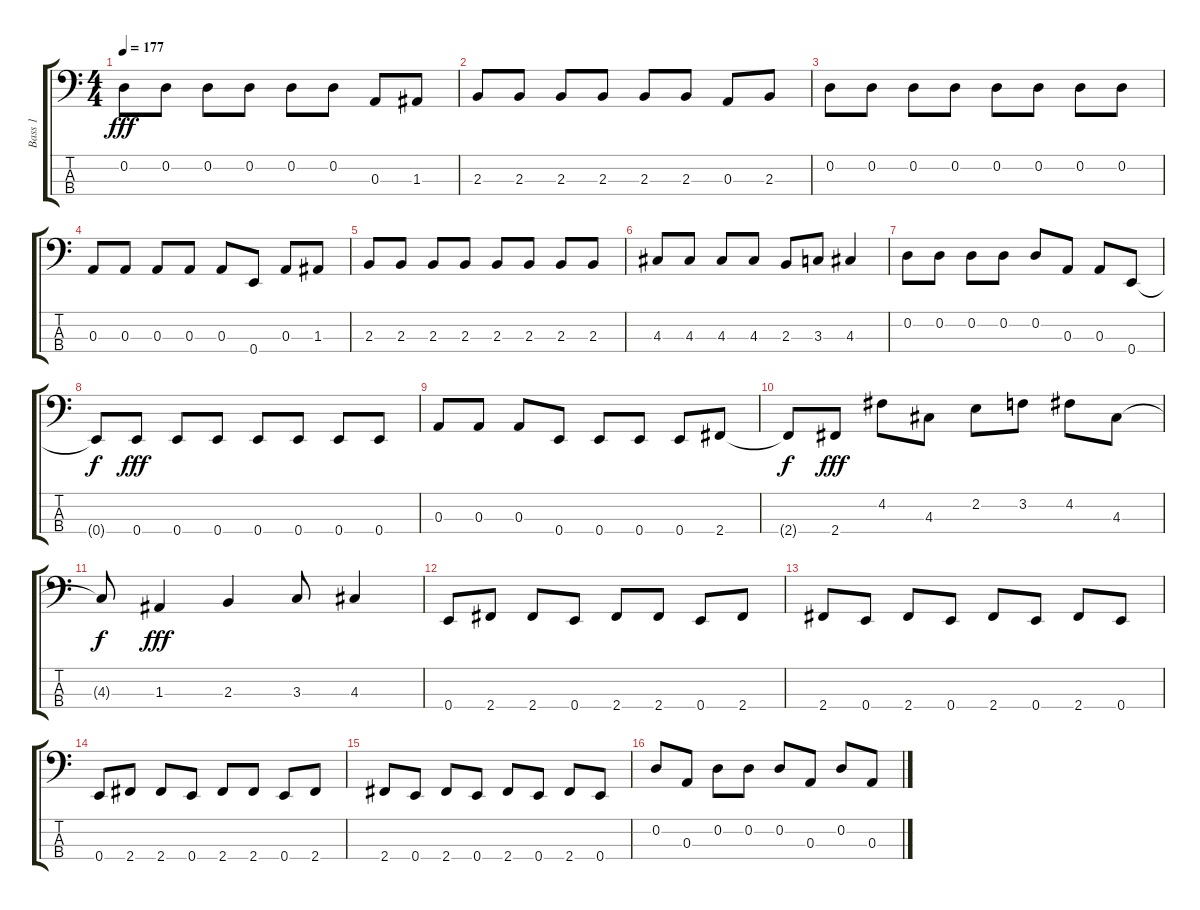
\track ("Bass 1" "Bass 1") {instrument electricbassfinger}
\staff {score tabs}
\tuning (G2 D2 A1 E1) {hide}
\ts (4 4)
\tempo 177
\clef f4
\ks c
0.2.8{dy fff} 0.2.8 0.2.8 0.2.8 0.2.8 0.2.8 0.3.8 1.3.8 |
2.3.8 2.3.8 2.3.8 2.3.8 2.3.8 2.3.8 0.3.8 2.3.8 |
0.2.8 0.2.8 0.2.8 0.2.8 0.2.8 0.2.8 0.2.8 0.2.8 |
0.3.8 0.3.8 0.3.8 0.3.8 0.3.8 0.4.8 0.3.8 1.3.8 |
2.3.8 2.3.8 2.3.8 2.3.8 2.3.8 2.3.8 2.3.8 2.3.8 |
4.3.8 4.3.8 4.3.8 4.3.8 2.3.8 3.3.8 4.3.4 |
0.2.8 0.2.8 0.2.8 0.2.8 0.2.8 0.3.8 0.3.8 0.4.8 |
0.4{t}.8{dy f} 0.4.8{dy fff} 0.4.8 0.4.8 0.4.8 0.4.8 0.4.8 0.4.8 |
0.3.8 0.3.8 0.3.8 0.4.8 0.4.8 0.4.8 0.4.8 2.4.8 |
2.4{t}.8{dy f} 2.4.8{dy fff} 4.2.8 4.3.8 2.2.8 3.2.8 4.2.8 4.3.8 |
4.3{t}.8{dy f} 1.3.4{dy fff} 2.3.4 3.3.8 4.3.4 |
0.4.8 2.4.8 2.4.8 0.4.8 2.4.8 2.4.8 0.4.8 2.4.8 |
2.4.8 0.4.8 2.4.8 0.4.8 2.4.8 0.4.8 2.4.8 0.4.8 |
0.4.8 2.4.8 2.4.8 0.4.8 2.4.8 2.4.8 0.4.8 2.4.8 |
2.4.8 0.4.8 2.4.8 0.4.8 2.4.8 0.4.8 2.4.8 0.4.8 |
0.2.8 0.3.8 0.2.8 0.2.8 0.2.8 0.3.8 0.2.8 0.3.8
